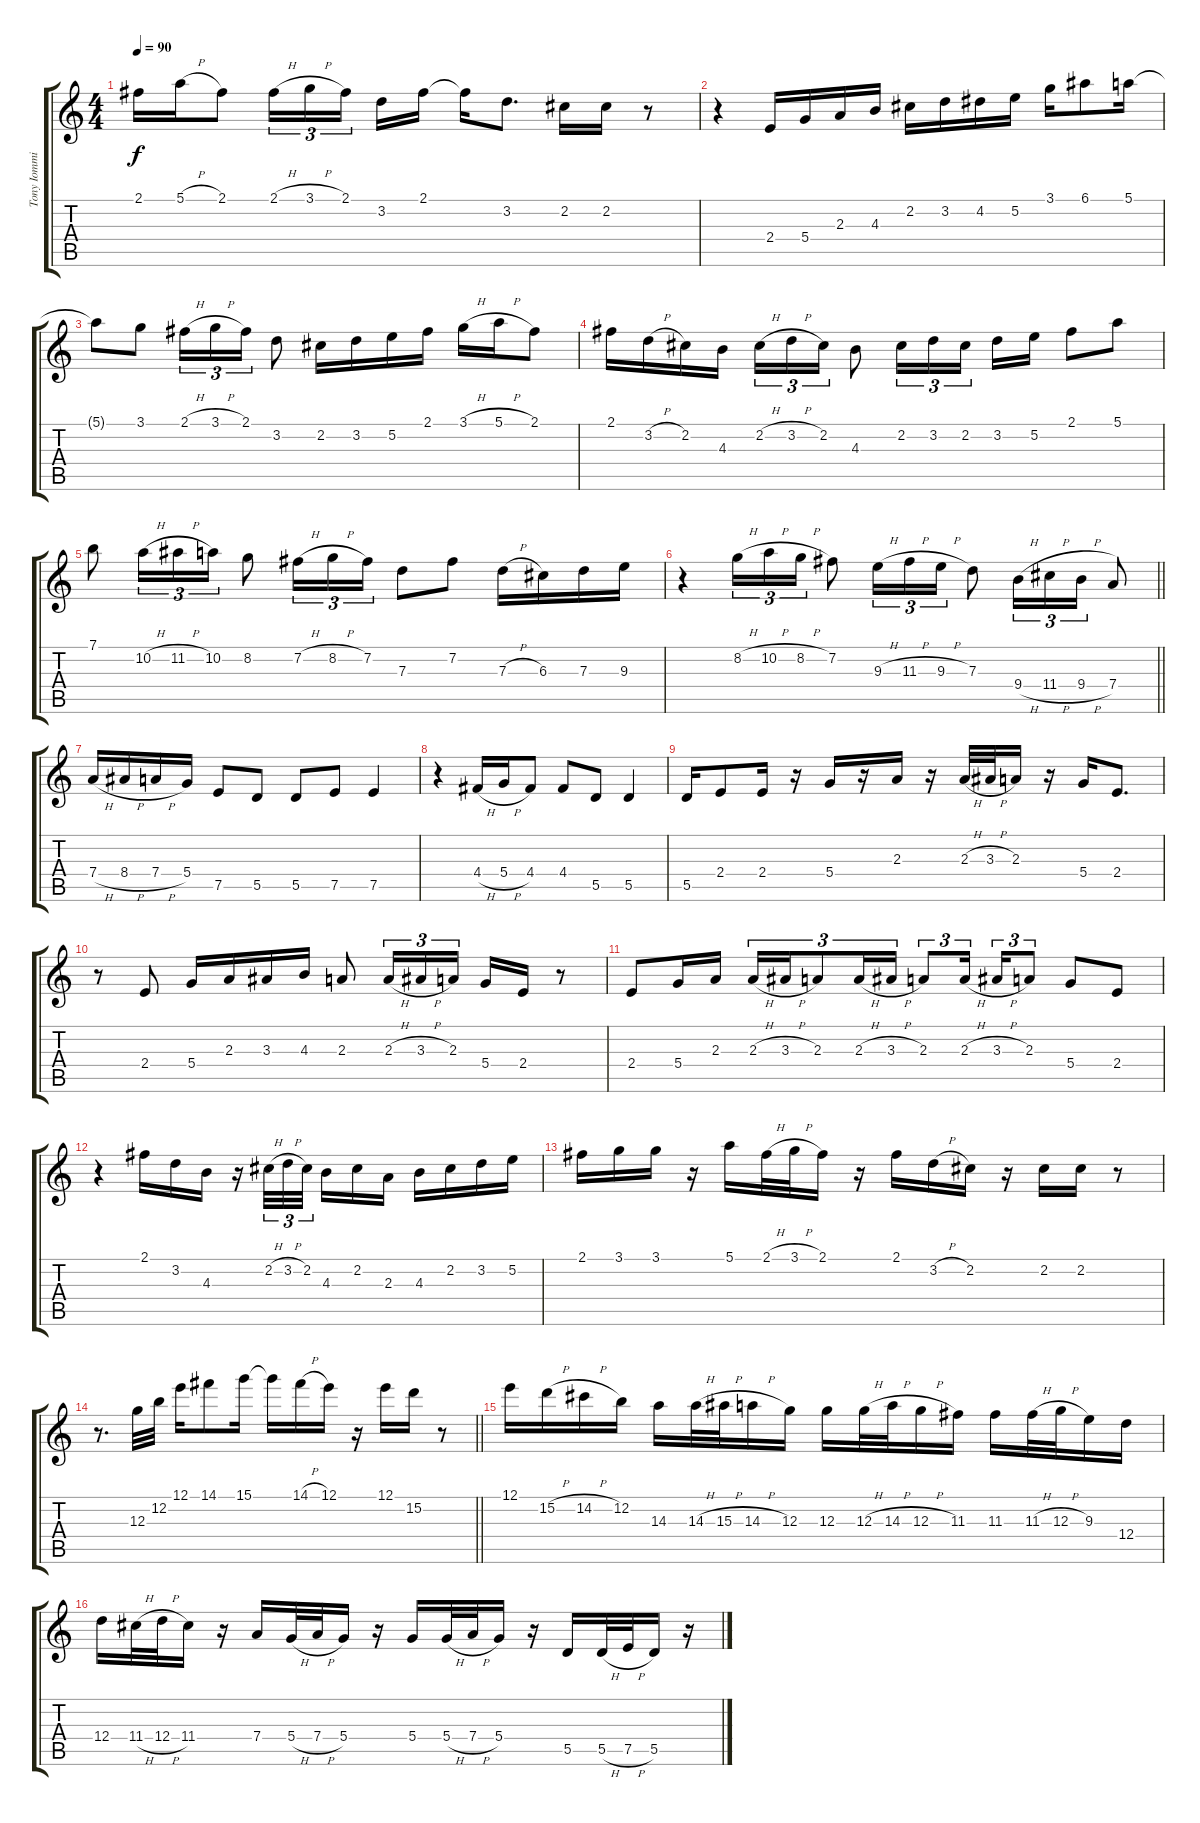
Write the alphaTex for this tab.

\track ("Tony Iommi" "Tony Iommi") {instrument electricguitarjazz}
\staff {score tabs}
\tuning (E4 B3 G3 D3 A2 E2) {hide}
\ts (4 4)
\tempo 90
\clef g2
\ks c
2.1.16{dy f} 5.1{h}.16 2.1.8 2.1{h}.16{tu (3 2)} 3.1{h}.16{tu (3 2)} 2.1.16{tu (3 2) beam splitsecondary} 3.2.16 2.1.16 2.1{t}.16 3.2.8{d} 2.2.16 2.2.16 r.8 |
r.4 2.4.16 5.4.16 2.3.16 4.3.16 2.2.16 3.2.16 4.2.16 5.2.16 3.1.16 6.1.8 5.1.16 |
5.1{t}.8 3.1.8 2.1{h}.16{tu (3 2)} 3.1{h}.16{tu (3 2)} 2.1.16{tu (3 2)} 3.2.8 2.2.16 3.2.16 5.2.16 2.1.16 3.1{h}.16 5.1{h}.16 2.1.8 |
2.1.16 3.2{h}.16 2.2.16 4.3.16 2.2{h}.16{tu (3 2)} 3.2{h}.16{tu (3 2)} 2.2.16{tu (3 2)} 4.3.8 2.2.16{tu (3 2)} 3.2.16{tu (3 2)} 2.2.16{tu (3 2) beam splitsecondary} 3.2.16 5.2.16 2.1.8 5.1.8 |
7.1.8 10.2{h}.16{tu (3 2)} 11.2{h}.16{tu (3 2)} 10.2.16{tu (3 2)} 8.2.8 7.2{h}.16{tu (3 2)} 8.2{h}.16{tu (3 2)} 7.2.16{tu (3 2)} 7.3.8 7.2.8 7.3{h}.16 6.3.16 7.3.16 9.3.16 |
\barLineRight lightlight
r.4 8.2{h}.16{tu (3 2)} 10.2{h}.16{tu (3 2)} 8.2{h}.16{tu (3 2)} 7.2.8 9.3{h}.16{tu (3 2)} 11.3{h}.16{tu (3 2)} 9.3{h}.16{tu (3 2)} 7.3.8 9.4{h}.16{tu (3 2)} 11.4{h}.16{tu (3 2)} 9.4{h}.16{tu (3 2)} 7.4.8 |
7.4{h}.16 8.4{h}.16 7.4{h}.16 5.4.16 7.5.8 5.5.8 5.5.8 7.5.8 7.5.4 |
r.4 4.4{h}.16 5.4{h}.16 4.4.8 4.4.8 5.5.8 5.5.4 |
5.5.16 2.4.8 2.4.16 r.16 5.4.16 r.16 2.3.16 r.16 2.3{h}.32 3.3{h}.32 2.3.16 r.16 5.4.16 2.4.8{d} |
r.8 2.4.8 5.4.16 2.3.16 3.3.16 4.3.16 2.3.8 2.3{h}.16{tu (3 2)} 3.3{h}.16{tu (3 2)} 2.3.16{tu (3 2)} 5.4.16 2.4.16 r.8 |
2.4.8 5.4.16 2.3.16 2.3{h}.16{tu (3 2)} 3.3{h}.16{tu (3 2)} 2.3.8{tu (3 2)} 2.3{h}.16{tu (3 2)} 3.3{h}.16{tu (3 2)} 2.3.8{tu (3 2)} 2.3{h}.16{tu (3 2) beam splitsecondary} 3.3{h}.16{tu (3 2)} 2.3.8{tu (3 2)} 5.4.8 2.4.8 |
r.4 2.1.16 3.2.16 4.3.16 r.16 2.2{h}.32{tu (3 2)} 3.2{h}.32{tu (3 2)} 2.2.32{tu (3 2) beam splitsecondary} 4.3.16 2.2.16 2.3.16 4.3.16 2.2.16 3.2.16 5.2.16 |
2.1.16 3.1.16 3.1.16 r.16 5.1.16 2.1{h}.32 3.1{h}.32 2.1.16 r.16 2.1.16 3.2{h}.16 2.2.16 r.16 2.2.16 2.2.16 r.8 |
\barLineRight lightlight
r.8{d} 12.3.32 12.2.32 12.1.16 14.1.8 15.1.16 15.1{t}.16 14.1{h}.16 12.1.16 r.16 12.1.16 15.2.16 r.8 |
12.1.16 15.2{h}.16 14.2{h}.16 12.2.16 14.3.16 14.3{h}.32 15.3{h}.32 14.3{h}.16 12.3.16 12.3.16 12.3{h}.32 14.3{h}.32 12.3{h}.16 11.3.16 11.3.16 11.3{h}.32 12.3{h}.32 9.3.16 12.4.16 |
12.4.16 11.4{h}.32 12.4{h}.32 11.4.16 r.16 7.4.16 5.4{h}.32 7.4{h}.32 5.4.16 r.16 5.4.16 5.4{h}.32 7.4{h}.32 5.4.16 r.16 5.5.16 5.5{h}.32 7.5{h}.32 5.5.16 r.16
